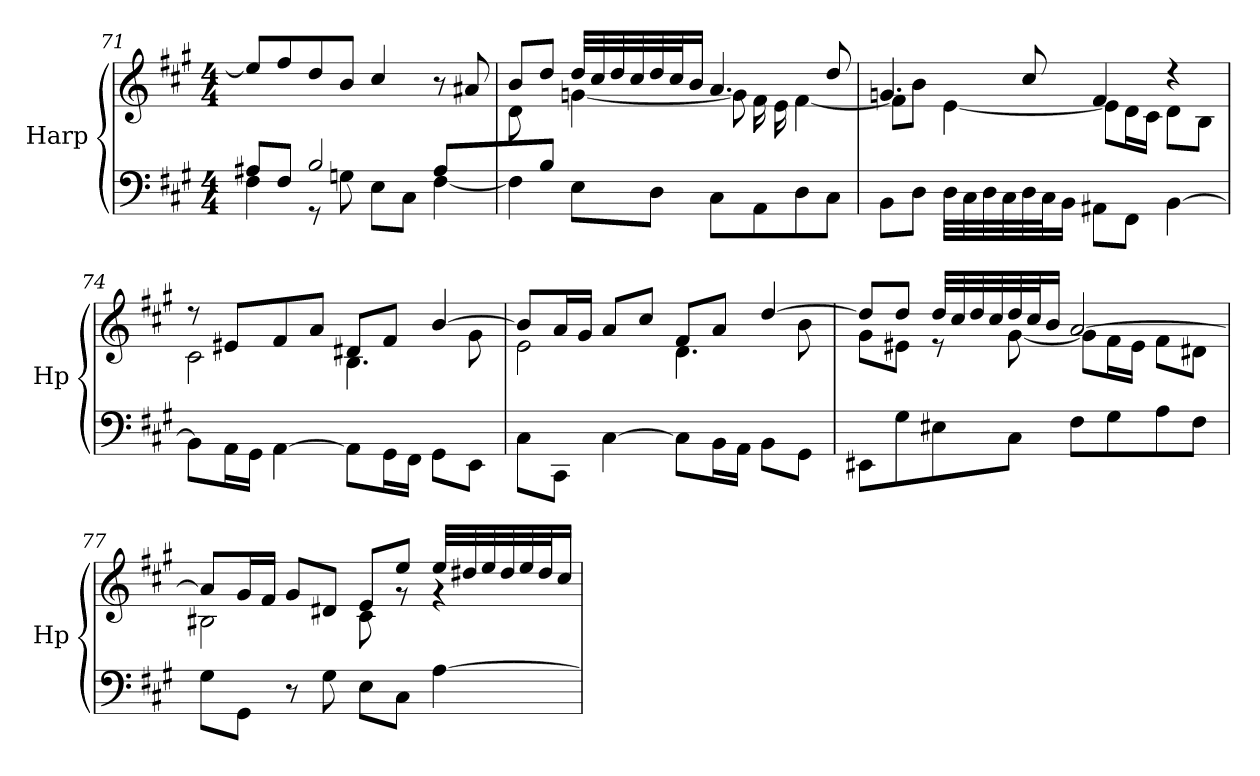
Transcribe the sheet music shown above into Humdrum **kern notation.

**kern	**kern
*part1	*part1
*staff2	*staff1
*I"Harp	*
*I'Hp	*
*clefF4	*clefG2
*k[f#c#g#]	*k[f#c#g#]
*M4/4	*M4/4
=71	=71
*^	*^
8A#X/L	4F#\	8ee/L]	2..ryy
8F#/J	.	8ff#/	.
2B/	8rGG	8dd/	.
.	8Gn\	8b/J	.
.	8E\L	4cc#/	.
.	8C#\J	.	.
8A#/L	[4F#\	8r	.
8ryy	.	8a#X/	8f#\J
!!LO:LB:g=z	!!
=72	=72	=72	=72
8ryy	4F#\]	8b/L	8d\L
8B/J	.	8dd/J	8ryy
2.ryy	8E\L	32dd/LLL	[4gn\
.	.	32cc#/	.
.	.	32dd/	.
.	.	32cc#/	.
.	8D\J	32dd/	.
.	.	32cc#/J	.
.	.	16b/JJ	.
.	8C#\L	4.a/	8g\L]
.	8AA\	.	16f#\L
.	.	.	16e\JJ
.	8D\	.	[4f#\
.	8C#\J	8dd/	.
*v	*v	*	*
=73	=73	=73
8BB\L	4.gn/	8f#\L]
8D\J	.	8b\J
32D\LLL	.	[4e\
32C#\	.	.
32D\	.	.
32C#\	.	.
32D\	8cc#/	.
32C#\J	.	.
16BB\JJ	.	.
8AA#X\L	4f#/	8e\L]
8FF#\J	.	16d\L
.	.	16c#\JJ
[4BB\	4r	8d\L
.	.	8B\J
!!LO:PB:g=z	!!
=74	=74	=74
8BB\L]	8r	2c#\
16AA\L	8e#X/L	.
16GG#\JJ	.	.
[4AA\	8f#/	.
.	8a/J	.
8AA\L]	8d#X/L	4.B\
16GG#\L	8f#/J	.
16FF#\JJ	.	.
8GG#\L	[4b/	.
8EE\J	.	8g#\
=75	=75	=75
8C#\L	8b/L]	2e\
8CC#\J	16a/L	.
.	16g#/JJ	.
[4C#\	8a/L	.
.	8cc#/J	.
8C#\L]	8f#/L	4.d\
16BB\L	8a/J	.
16AA\JJ	.	.
8BB\L	[4dd/	.
8GG#\J	.	8b\
=76	=76	=76
8EE#X\L	8dd/L]	8g#\L
8G#\	8dd/J	8e#X\J
8E#X\	32dd/LLL	8r
.	32cc#/	.
.	32dd/	.
.	32cc#/	.
8C#\J	32dd/	[8g#\
.	32cc#/J	.
.	16b/JJ	.
8F#\L	[2a/	8g#\L]
8G#\	.	16f#\L
.	.	16e#\JJ
8A\	.	8f#\L
8F#\J	.	8d#X\J
!!LO:LB:g=z	!!
=77	=77	=77
8G#\L	8a/L]	2B#X\
8GG#\J	16g#/L	.
.	16f#/JJ	.
8r	8g#/L	.
8G#\	8d#X/J	.
8E\L	8e/L	8c#\
8C#\J	8ee/J	8rg
[4A\	32ee/LLL	4rg
.	32dd#X/	.
.	32ee/	.
.	32dd#/	.
.	32ee/	.
.	32dd#/J	.
.	16cc#/JJ	.
*	*v	*v
=	=
*-	*-
